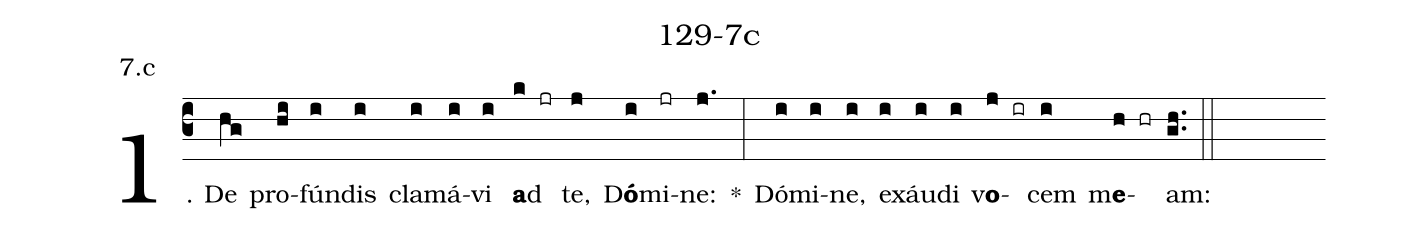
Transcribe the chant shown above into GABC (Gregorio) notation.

name: 129-7c;
annotation: 7.c;
%%
(c3)1. De(hg) pro(hi)fún(i)dis(i) cla(i)má(i)vi(i) <b>a</b>d(k jr) te,(j) D<b>ó</b>(i)mi(jr)ne:(j.) *(:) Dó(i)mi(i)ne,(i) ex(i)áu(i)di(i) v<b>o</b>(j ir)cem(i) m<b>e</b>(h hr)am:(gh..) (::)
